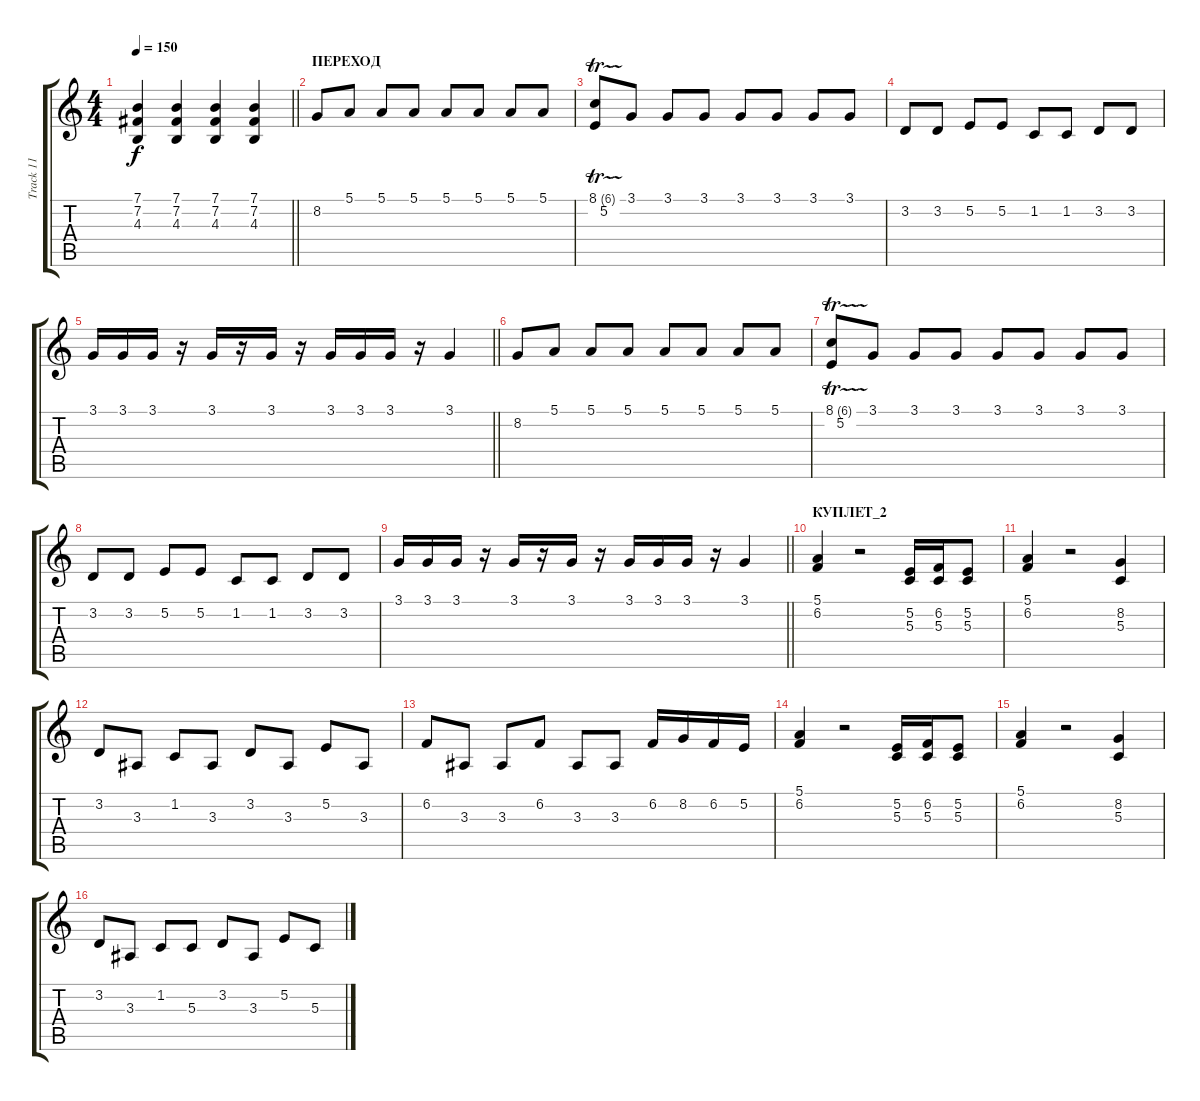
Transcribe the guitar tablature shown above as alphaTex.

\track ("Track 11" "Track 11") {instrument violin}
\staff {score tabs}
\tuning (E4 B3 G3 D3 A2 E2) {hide}
\ts (4 4)
\tempo 150
\clef g2
\barLineRight lightlight
\ks c
(7.1 7.2 4.3).4{dy f} (7.1 7.2 4.3).4 (7.1 7.2 4.3).4 (7.1 7.2 4.3).4 |
\section ("" "ПЕРЕХОД")
8.2.8 5.1.8 5.1.8 5.1.8 5.1.8 5.1.8 5.1.8 5.1.8 |
(8.1{tr (6 32)} 5.2).8 3.1.8 3.1.8 3.1.8 3.1.8 3.1.8 3.1.8 3.1.8 |
3.2.8 3.2.8 5.2.8 5.2.8 1.2.8 1.2.8 3.2.8 3.2.8 |
\barLineRight lightlight
3.1.16 3.1.16 3.1.16 r.16 3.1.16 r.16 3.1.16 r.16 3.1.16 3.1.16 3.1.16 r.16 3.1.4 |
8.2.8 5.1.8 5.1.8 5.1.8 5.1.8 5.1.8 5.1.8 5.1.8 |
(8.1{tr (6 32)} 5.2).8 3.1.8 3.1.8 3.1.8 3.1.8 3.1.8 3.1.8 3.1.8 |
3.2.8 3.2.8 5.2.8 5.2.8 1.2.8 1.2.8 3.2.8 3.2.8 |
\barLineRight lightlight
3.1.16 3.1.16 3.1.16 r.16 3.1.16 r.16 3.1.16 r.16 3.1.16 3.1.16 3.1.16 r.16 3.1.4 |
\section ("" "КУПЛЕТ_2")
(5.1 6.2).4 r.2 (5.2 5.3).16 (6.2 5.3).16 (5.2 5.3).8 |
(5.1 6.2).4 r.2 (8.2 5.3).4 |
3.2.8 3.3.8 1.2.8 3.3.8 3.2.8 3.3.8 5.2.8 3.3.8 |
6.2.8 3.3.8 3.3.8 6.2.8 3.3.8 3.3.8 6.2.16 8.2.16 6.2.16 5.2.16 |
(5.1 6.2).4 r.2 (5.2 5.3).16 (6.2 5.3).16 (5.2 5.3).8 |
(5.1 6.2).4 r.2 (8.2 5.3).4 |
3.2.8 3.3.8 1.2.8 5.3.8 3.2.8 3.3.8 5.2.8 5.3.8
